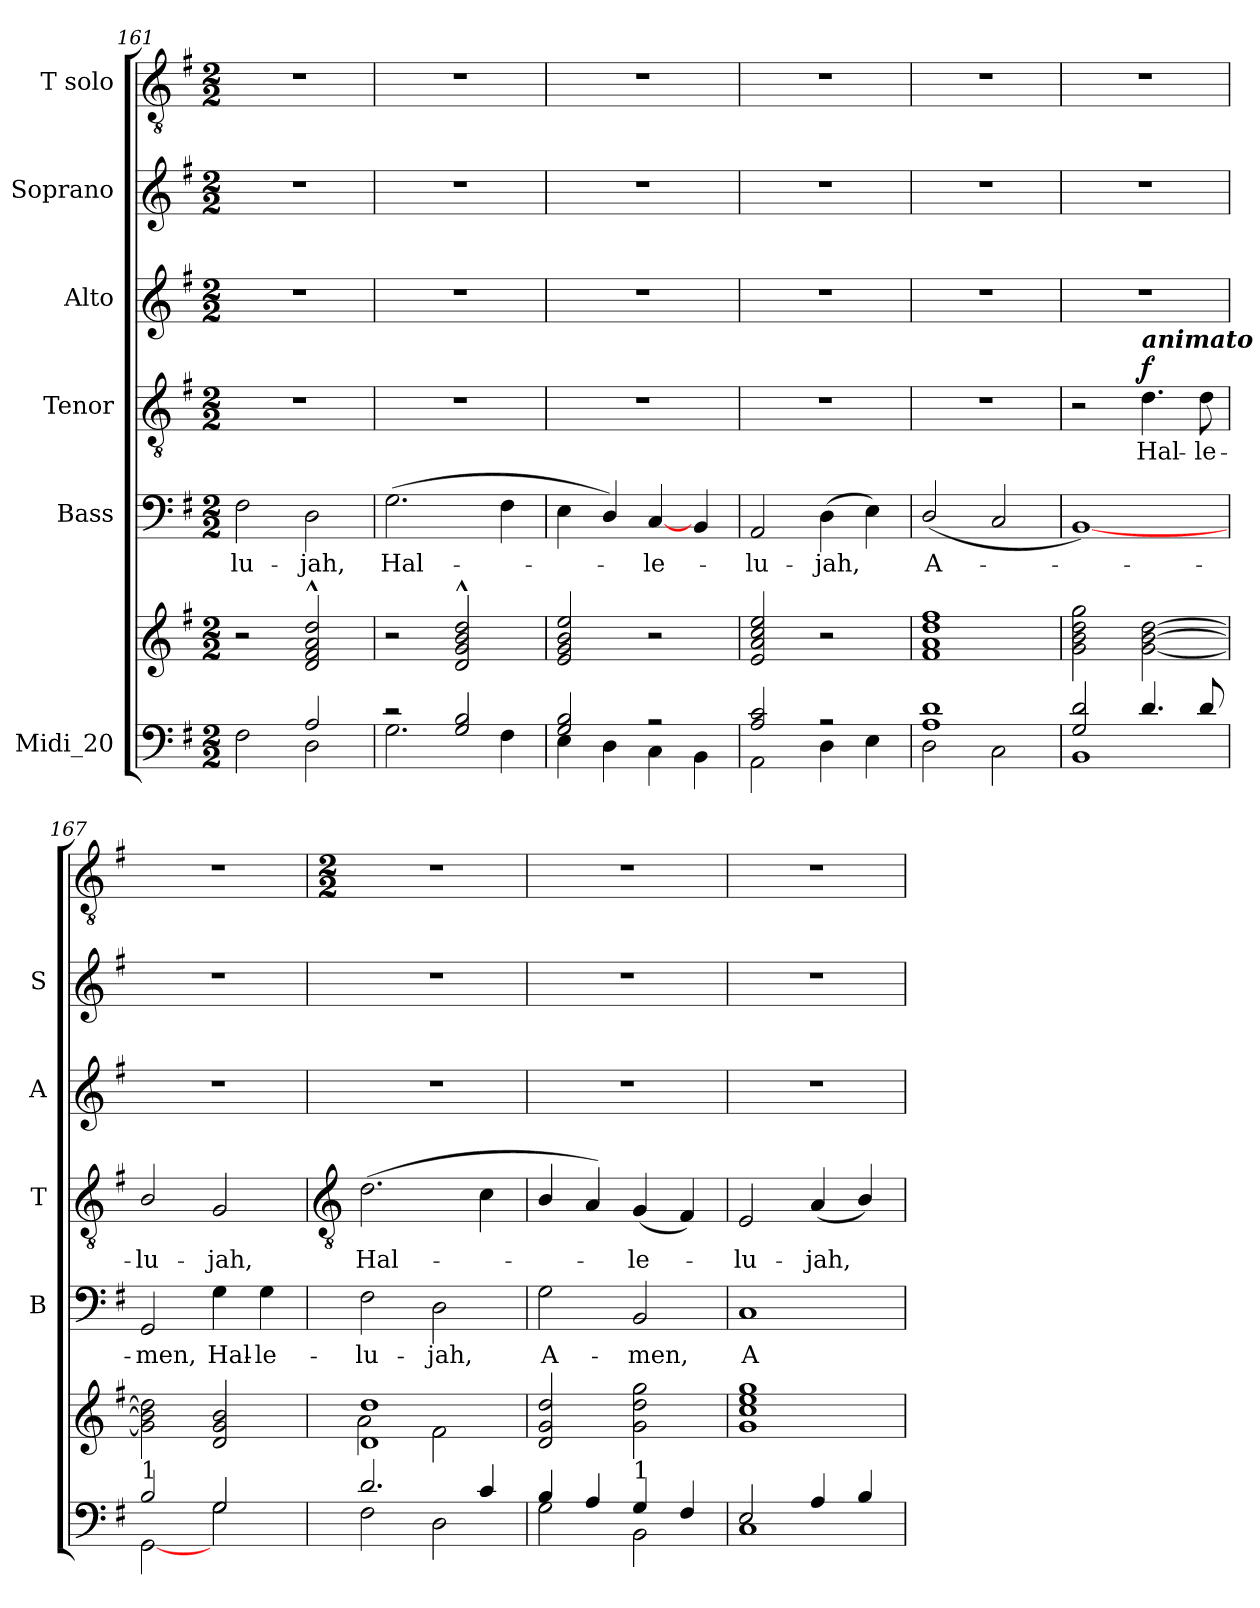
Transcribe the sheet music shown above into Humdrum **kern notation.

**kern	**kern	**kern	**text	**kern	**text	**dynam	**kern	**kern	**kern
*part6	*part6	*part5	*part5	*part4	*part4	*part4	*part3	*part2	*part1
*staff7	*staff6	*staff5	*staff5	*staff4	*staff4	*staff4	*staff3	*staff2	*staff1
*I"Midi_20	*	*I"Bass	*	*I"Tenor	*	*	*I"Alto	*I"Soprano	*I"T solo
*	*	*I'B	*	*I'T	*	*	*I'A	*I'S	*
*clefF4	*clefG2	*clefF4	*	*clefGv2	*	*	*clefG2	*clefG2	*clefGv2
*k[f#]	*k[f#]	*k[f#]	*	*k[f#]	*	*	*k[f#]	*k[f#]	*k[f#]
*G:	*G:	*G:	*	*G:	*	*	*G:	*G:	*G:
*M2/2	*M2/2	*M2/2	*	*M2/2	*	*	*M2/2	*M2/2	*M2/2
=161	=161	=161	=161	=161	=161	=161	=161	=161	=161
*^	*^	*	*	*	*	*	*	*	*
!	!	!	!	!	!LO:LY:b	!	!	!	!	!	!
2F#\	2ryy	2r	2ryy	2F#	-lu-	1r	.	.	1r	1r	1r
!	!	!	!	!	!LO:LY:b	!	!	!	!	!	!
2A/	2D\	2d/^^ 2f#/^^ 2a/^^ 2dd/^^	2ryy	2D	-jah,	.	.	.	.	.	.
=162	=162	=162	=162	=162	=162	=162	=162	=162	=162	=162	=162
!	!	!	!	!	!LO:LY:b	!	!	!	!	!	!
2r	2.G\	2r	2ryy	(>2.G	Hal-	1r	.	.	1r	1r	1r
2G/ 2B/	.	2d/^^ 2g/^^ 2b/^^ 2dd/^^	2ryy	.	.	.	.	.	.	.	.
.	4F#\	.	.	4F#	.	.	.	.	.	.	.
=163	=163	=163	=163	=163	=163	=163	=163	=163	=163	=163	=163
2G/ 2B/	4E\	2e/ 2g/ 2b/ 2ee/	2ryy	4E	.	1r	.	.	1r	1r	1r
.	4D\	.	.	4D/)	.	.	.	.	.	.	.
!	!	!	!	!	!LO:LY:b	!	!	!	!	!	!
2r	4C\	2r	2ryy	[4C	le-	.	.	.	.	.	.
.	4BB\	.	.	4BB	.	.	.	.	.	.	.
=164	=164	=164	=164	=164	=164	=164	=164	=164	=164	=164	=164
!	!	!	!	!	!LO:LY:b	!	!	!	!	!	!
2A/ 2c/	2AA\	2e/ 2a/ 2cc/ 2ee/	2ryy	2AA	lu-	1r	.	.	1r	1r	1r
!	!	!	!	!	!LO:LY:b	!	!	!	!	!	!
2r	4D\	2r	2ryy	(>4D	-jah,	.	.	.	.	.	.
.	4E\	.	.	4E)	.	.	.	.	.	.	.
=165	=165	=165	=165	=165	=165	=165	=165	=165	=165	=165	=165
!	!	!	!	!	!LO:LY:b	!	!	!	!	!	!
1A/ 1d/	2D\	1dd/	1f#\ 1a\ 1ff#\	(<2D/	A-	1r	.	.	1r	1r	1r
.	2C\	.	.	2C	.	.	.	.	.	.	.
=166	=166	=166	=166	=166	=166	=166	=166	=166	=166	=166	=166
2G/ 2d/	1BB\	2g\ 2b\ 2dd\ 2gg\	2ryy	[1BB)	.	2r	.	.	1r	1r	1r
!	!	!	!	!	!	!LO:TX:a:Bi:t=animato	!	!	!	!	!
!	!	!	!	!	!	!	!LO:LY:b	!LO:DY:b	!	!	!
4.d/	.	[2g\ [2b\ [2dd\	2ryy	.	.	4.d	Hal-	f	.	.	.
!	!	!	!	!	!	!	!LO:LY:b	!	!	!	!
8d/	.	.	.	.	.	8d	-le-	.	.	.	.
=167	=167	=167	=167	=167	=167	=167	=167	=167	=167	=167	=167
!	!	!LO:TX:b:t=1	!	!	!	!	!	!	!	!	!
!	!	!	!	!	!LO:LY:b	!	!LO:LY:b	!	!	!	!
2B/	[2GG\	2g\] 2b\] 2dd\]	2ryy	2GG	men,	2B/	-lu-	.	1r	1r	1r
!	!	!	!	!	!LO:LY:b	!	!LO:LY:b	!	!	!	!
2G/	2G\	2d/ 2g/ 2b/	2ryy	4G	Hal-	2G	-jah,	.	.	.	.
!	!	!	!	!	!LO:LY:b	!	!	!	!	!	!
.	.	.	.	4G	-le-	.	.	.	.	.	.
!!LO:LB:g=z
=168	=168	=168	=168	=168	=168	=168	=168	=168	=168	=168	=168
*	*	*	*	*	*	*clefGv2	*	*	*	*	*
*	*	*	*	*	*	*	*	*	*	*	*M2/2
!	!	!	!	!	!LO:LY:b	!	!LO:LY:b	!	!	!	!
2.d/	2F#\	1d/ 1dd/	2a\	2F#	-lu-	(<2.d	Hal-	.	1r	1r	1r
!	!	!	!	!	!LO:LY:b	!	!	!	!	!	!
.	2D\	.	2f#\	2D	-jah,	.	.	.	.	.	.
4c/	.	.	.	.	.	4c	.	.	.	.	.
=169	=169	=169	=169	=169	=169	=169	=169	=169	=169	=169	=169
!	!	!	!	!	!LO:LY:b	!	!	!	!	!	!
4B/	2G\	2d/ 2g/ 2dd/	2ryy	2G	A-	4B/	.	.	1r	1r	1r
4A/	.	.	.	.	.	4A)	.	.	.	.	.
!	!	!LO:TX:b:t=1	!	!	!	!	!	!	!	!	!
!	!	!	!	!	!LO:LY:b	!	!LO:LY:b	!	!	!	!
4G/	2BB\	2g\ 2dd\ 2gg\	2ryy	2BB	-men,	(<4G	le-	.	.	.	.
4F#/	.	.	.	.	.	4F#)	.	.	.	.	.
=170	=170	=170	=170	=170	=170	=170	=170	=170	=170	=170	=170
!	!	!	!	!	!LO:LY:b	!	!LO:LY:b	!	!	!	!
2E/	1C\	1ee/ 1gg/	1g\ 1cc\	1C	A-	2E	lu-	.	1r	1r	1r
!	!	!	!	!	!	!	!LO:LY:b	!	!	!	!
4A/	.	.	.	.	.	(<4A	-jah,	.	.	.	.
4B/	.	.	.	.	.	4B/)	.	.	.	.	.
*v	*v	*	*	*	*	*	*	*	*	*	*
*	*v	*v	*	*	*	*	*	*	*	*
=	=	=	=	=	=	=	=	=	=
*-	*-	*-	*-	*-	*-	*-	*-	*-	*-
